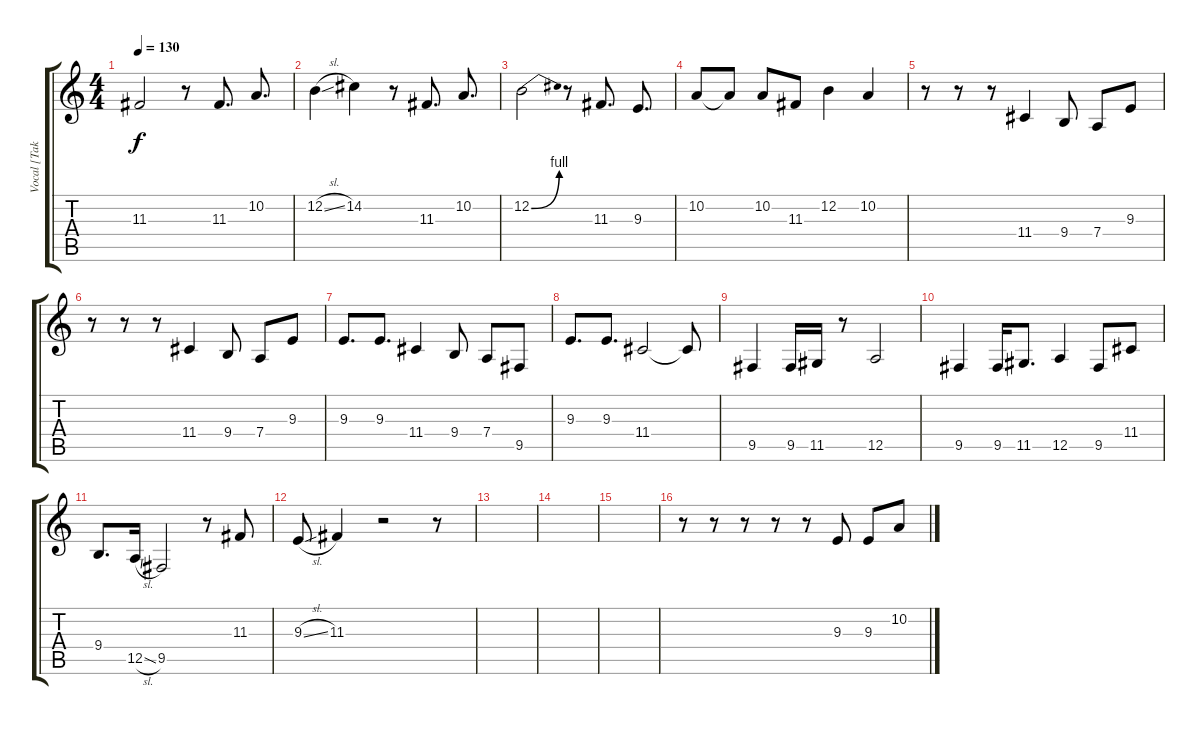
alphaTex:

\track ("Vocal [Taka]" "Vocal [Tak") {instrument flute}
\staff {score tabs}
\tuning (E4 B3 G3 D3 A2 E2) {hide}
\ts (4 4)
\tempo 130
\clef g2
\ks c
11.3.2{dy f} r.8 11.3.8{d} 10.2.8{d} |
12.2{sl}.4 14.2.4 r.8 11.3.8{d} 10.2.8{d} |
12.2{be (bend 0 0 60 4)}.2 r.8 11.3.8{d} 9.3.8{d} |
10.2.8 10.2{t}.8 10.2.8 11.3.8 12.2.4 10.2.4 |
r.8 r.8 r.8 11.4.4 9.4.8 7.4.8 9.3.8 |
r.8 r.8 r.8 11.4.4 9.4.8 7.4.8 9.3.8 |
9.3.8{d} 9.3.8{d} 11.4.4 9.4.8 7.4.8 9.5.8 |
9.3.8{d} 9.3.8{d} 11.4.2 11.4{t}.8 |
9.5.4 9.5.16 11.5.16 r.8 12.5.2 |
9.5.4 9.5.16 11.5.8{d} 12.5.4 9.5.8 11.4.8 |
9.4.8{d} 12.5{sl}.16 9.5.2 r.8 11.3.8 |
9.3{sl}.8 11.3.4 r.2 r.8 |
|
|
|
r.8 r.8 r.8 r.8 r.8 9.3.8 9.3.8 10.2.8
